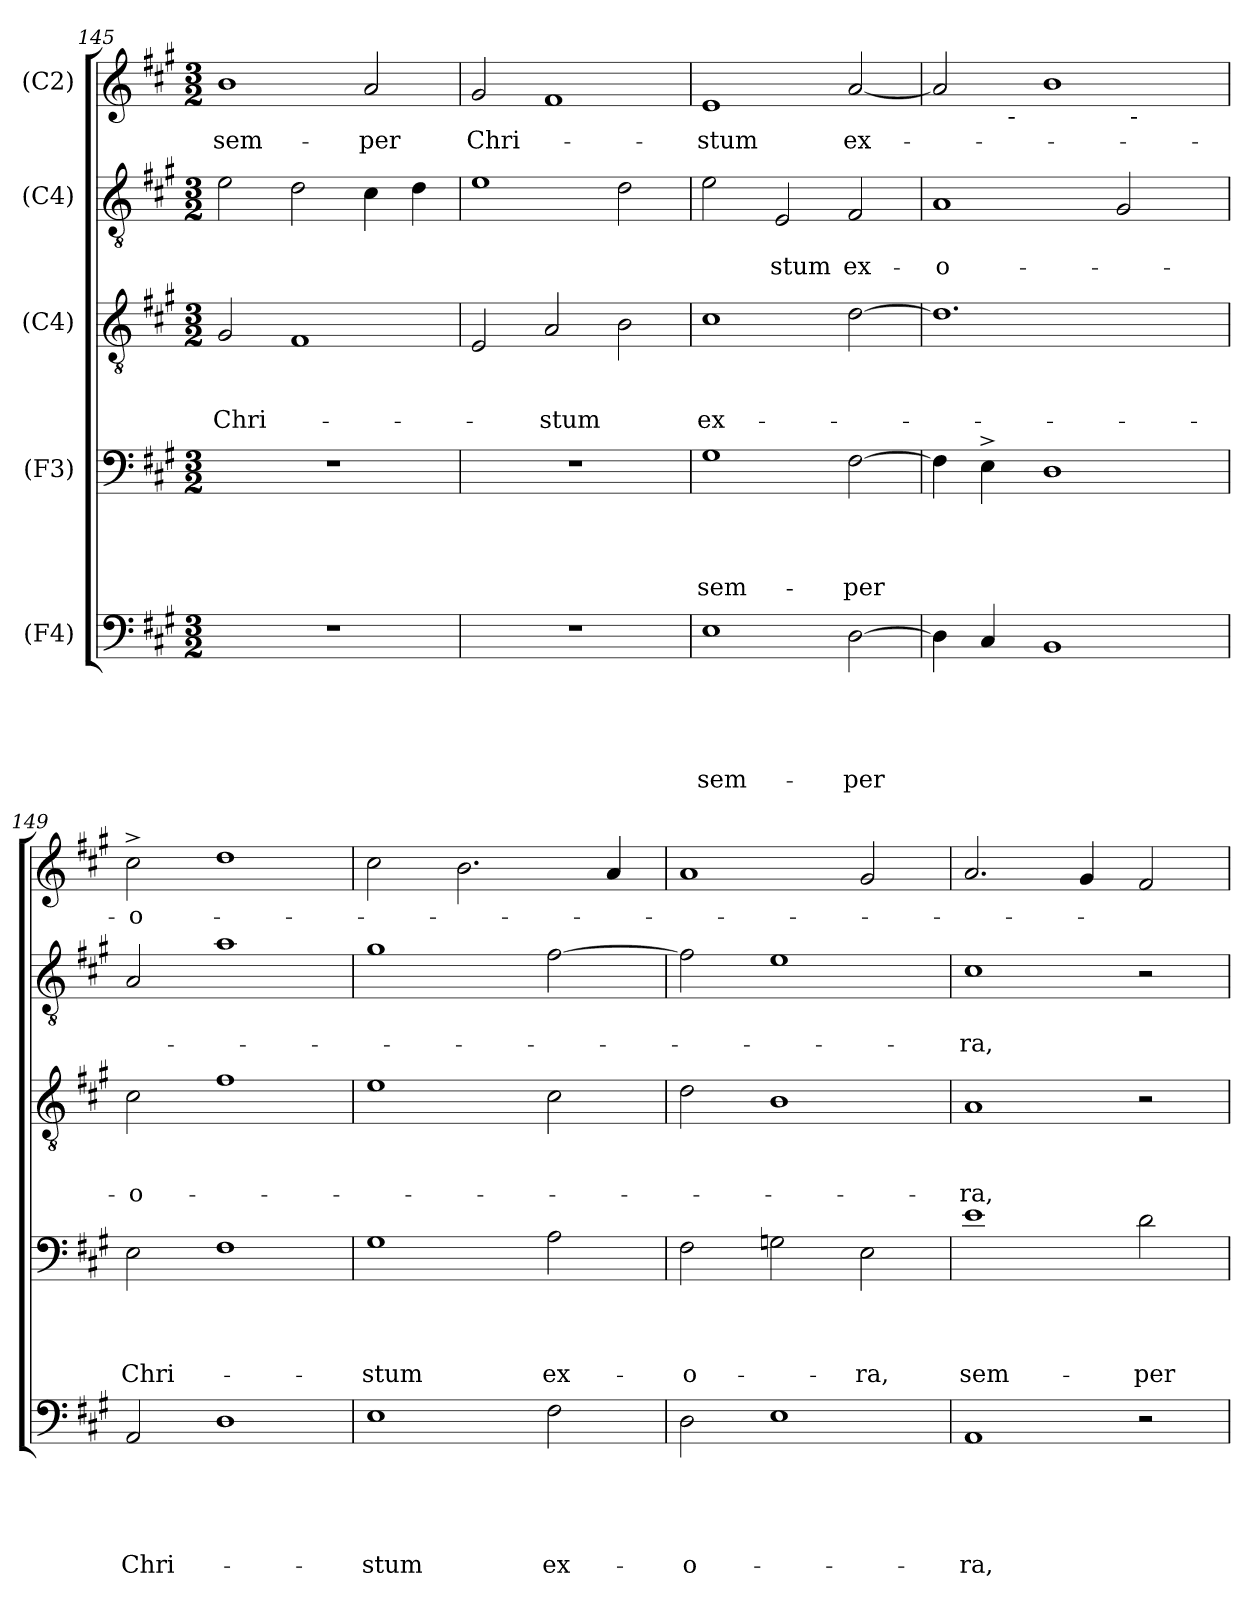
**kern	**text	**text	**text	**text	**text	**kern	**text	**text	**text	**text	**kern	**text	**text	**text	**kern	**text	**text	**kern	**text
*part5	*part5	*part5	*part5	*part5	*part5	*part4	*part4	*part4	*part4	*part4	*part3	*part3	*part3	*part3	*part2	*part2	*part2	*part1	*part1
*staff5	*staff5	*staff5	*staff5	*staff5	*staff5	*staff4	*staff4	*staff4	*staff4	*staff4	*staff3	*staff3	*staff3	*staff3	*staff2	*staff2	*staff2	*staff1	*staff1
*I"(F4)	*	*	*	*	*	*I"(F3)	*	*	*	*	*I"(C4)	*	*	*	*I"(C4)	*	*	*I"(C2)	*
*clefF4	*	*	*	*	*	*clefF4	*	*	*	*	*clefGv2	*	*	*	*clefGv2	*	*	*clefG2	*
*k[f#c#g#]	*	*	*	*	*	*k[f#c#g#]	*	*	*	*	*k[f#c#g#]	*	*	*	*k[f#c#g#]	*	*	*k[f#c#g#]	*
*A:	*	*	*	*	*	*A:	*	*	*	*	*A:	*	*	*	*A:	*	*	*A:	*
*M3/2	*	*	*	*	*	*M3/2	*	*	*	*	*M3/2	*	*	*	*M3/2	*	*	*M3/2	*
=145	=145	=145	=145	=145	=145	=145	=145	=145	=145	=145	=145	=145	=145	=145	=145	=145	=145	=145	=145
!LO:N:vis=1	!	!	!	!	!	!LO:N:vis=1	!	!	!	!	!	!	!	!LO:LY:b	!	!	!	!	!LO:LY:b
1.r	.	.	.	.	.	1.r	.	.	.	.	2G#/	.	.	Chri-	2e\	.	.	1b	sem-
.	.	.	.	.	.	.	.	.	.	.	1F#	.	.	.	2d\	.	.	.	.
!	!	!	!	!	!	!	!	!	!	!	!	!	!	!	!	!	!	!	!LO:LY:b
.	.	.	.	.	.	.	.	.	.	.	.	.	.	.	4c#\	.	.	2a/	-per
.	.	.	.	.	.	.	.	.	.	.	.	.	.	.	4d\	.	.	.	.
=146	=146	=146	=146	=146	=146	=146	=146	=146	=146	=146	=146	=146	=146	=146	=146	=146	=146	=146	=146
!LO:N:vis=1	!	!	!	!	!	!LO:N:vis=1	!	!	!	!	!	!	!	!	!	!	!	!	!LO:LY:b
1.r	.	.	.	.	.	1.r	.	.	.	.	2E/	.	.	.	1e	.	.	2g#/	Chri-
!	!	!	!	!	!	!	!	!	!	!	!	!	!	!LO:LY:b	!	!	!	!	!
.	.	.	.	.	.	.	.	.	.	.	2A/	.	.	-stum	.	.	.	1f#	.
.	.	.	.	.	.	.	.	.	.	.	2B\	.	.	.	2d\	.	.	.	.
=147	=147	=147	=147	=147	=147	=147	=147	=147	=147	=147	=147	=147	=147	=147	=147	=147	=147	=147	=147
!	!	!	!	!	!LO:LY:b	!	!	!	!	!LO:LY:b	!	!	!	!LO:LY:b	!	!	!	!	!LO:LY:b:rj
1E	.	.	.	.	sem-	1G#	.	.	.	sem-	1c#	.	.	ex-	2e\	.	.	1e	-stum
!	!	!	!	!	!	!	!	!	!	!	!	!	!	!	!	!	!LO:LY:b	!	!
.	.	.	.	.	.	.	.	.	.	.	.	.	.	.	2E/	.	-stum	.	.
!	!	!	!	!	!LO:LY:b	!	!	!	!	!LO:LY:b	!	!	!	!	!	!	!LO:LY:b	!	!LO:LY:b:rj
[>2D\	.	.	.	.	-per	[>2F#\	.	.	.	-per	[>2d\	.	.	.	2F#/	.	ex-	[>2a/	ex-
!!LO:PB:g=z
=148	=148	=148	=148	=148	=148	=148	=148	=148	=148	=148	=148	=148	=148	=148	=148	=148	=148	=148	=148
!	!	!	!	!	!	!	!	!	!	!	!	!	!	!	!	!	!LO:LY:b:rj	!	!
*	*	*	*	*	*	*	*	*	*	*	*	*	*	*	*	*	*	*^	*
*	*	*	*	*	*	*	*	*	*	*	*	*	*	*	*	*	*	*	*^	*
4D\]	.	.	.	.	.	4F#\]	.	.	.	.	1.d]	.	.	.	1A	.	-o-	2a/]	4ryy	1ryy	.
4C#/	.	.	.	.	.	4E^>\	.	.	.	.	.	.	.	.	.	.	.	.	16.ryy	.	.
!	!	!	!	!	!	!	!	!	!	!	!	!	!	!	!	!	!	!	!LO:TX:b:t=-	!	!
.	.	.	.	.	.	.	.	.	.	.	.	.	.	.	.	.	.	.	1ryy	.	.
1BB	.	.	.	.	.	1D	.	.	.	.	.	.	.	.	.	.	.	1b	.	.	.
.	.	.	.	.	.	.	.	.	.	.	.	.	.	.	2G#/	.	.	.	.	32ryy	.
!	!	!	!	!	!	!	!	!	!	!	!	!	!	!	!	!	!	!	!	!LO:TX:b:t=-	!
.	.	.	.	.	.	.	.	.	.	.	.	.	.	.	.	.	.	.	.	4...ryy	.
.	.	.	.	.	.	.	.	.	.	.	.	.	.	.	.	.	.	.	8ryy	.	.
.	.	.	.	.	.	.	.	.	.	.	.	.	.	.	.	.	.	.	32ryy	.	.
=149	=149	=149	=149	=149	=149	=149	=149	=149	=149	=149	=149	=149	=149	=149	=149	=149	=149	=149	=149	=149	=149
!	!	!	!	!	!LO:LY:b	!	!	!	!	!LO:LY:b	!	!	!	!LO:LY:b	!	!	!	!	!	!	!LO:LY:b
*	*	*	*	*	*	*	*	*	*	*	*	*	*	*	*	*	*	*v	*v	*v	*
2AA/	.	.	.	.	Chri-	2E\	.	.	.	Chri-	2c#\	.	.	-o-	2A/	.	.	2cc#^>\	-o-
1D	.	.	.	.	.	1F#	.	.	.	.	1f#	.	.	.	1a	.	.	1dd	.
=150	=150	=150	=150	=150	=150	=150	=150	=150	=150	=150	=150	=150	=150	=150	=150	=150	=150	=150	=150
!	!	!	!	!	!LO:LY:b	!	!	!	!	!LO:LY:b	!	!	!	!	!	!	!	!	!
1E	.	.	.	.	-stum	1G#	.	.	.	-stum	1e	.	.	.	1g#	.	.	2cc#\	.
.	.	.	.	.	.	.	.	.	.	.	.	.	.	.	.	.	.	2.b\	.
!	!	!	!	!	!LO:LY:b	!	!	!	!	!LO:LY:b	!	!	!	!	!	!	!	!	!
2F#\	.	.	.	.	ex-	2A\	.	.	.	ex-	2c#\	.	.	.	[>2f#\	.	.	.	.
.	.	.	.	.	.	.	.	.	.	.	.	.	.	.	.	.	.	4a/	.
=151	=151	=151	=151	=151	=151	=151	=151	=151	=151	=151	=151	=151	=151	=151	=151	=151	=151	=151	=151
!	!	!	!	!	!LO:LY:b	!	!	!	!	!LO:LY:b	!	!	!	!	!	!	!	!	!
2D\	.	.	.	.	-o-	2F#\	.	.	.	-o-	2d\	.	.	.	2f#\]	.	.	1a	.
1E	.	.	.	.	.	2G\	.	.	.	.	1B	.	.	.	1e	.	.	.	.
!	!	!	!	!	!	!	!	!	!	!LO:LY:b	!	!	!	!	!	!	!	!	!
.	.	.	.	.	.	2E\	.	.	.	-ra,	.	.	.	.	.	.	.	2g#/	.
=152	=152	=152	=152	=152	=152	=152	=152	=152	=152	=152	=152	=152	=152	=152	=152	=152	=152	=152	=152
!	!	!	!	!	!LO:LY:b	!	!	!	!	!LO:LY:b	!	!	!	!LO:LY:b	!	!	!LO:LY:b	!	!
1AA	.	.	.	.	-ra,	1e	.	.	.	sem-	1A	.	.	-ra,	1c#	.	-ra,	2.a/	.
.	.	.	.	.	.	.	.	.	.	.	.	.	.	.	.	.	.	4g#/	.
!	!	!	!	!	!	!	!	!	!	!LO:LY:b	!	!	!	!	!	!	!	!	!
2r	.	.	.	.	.	2d\	.	.	.	-per	2r	.	.	.	2r	.	.	2f#/	.
=	=	=	=	=	=	=	=	=	=	=	=	=	=	=	=	=	=	=	=
*-	*-	*-	*-	*-	*-	*-	*-	*-	*-	*-	*-	*-	*-	*-	*-	*-	*-	*-	*-
